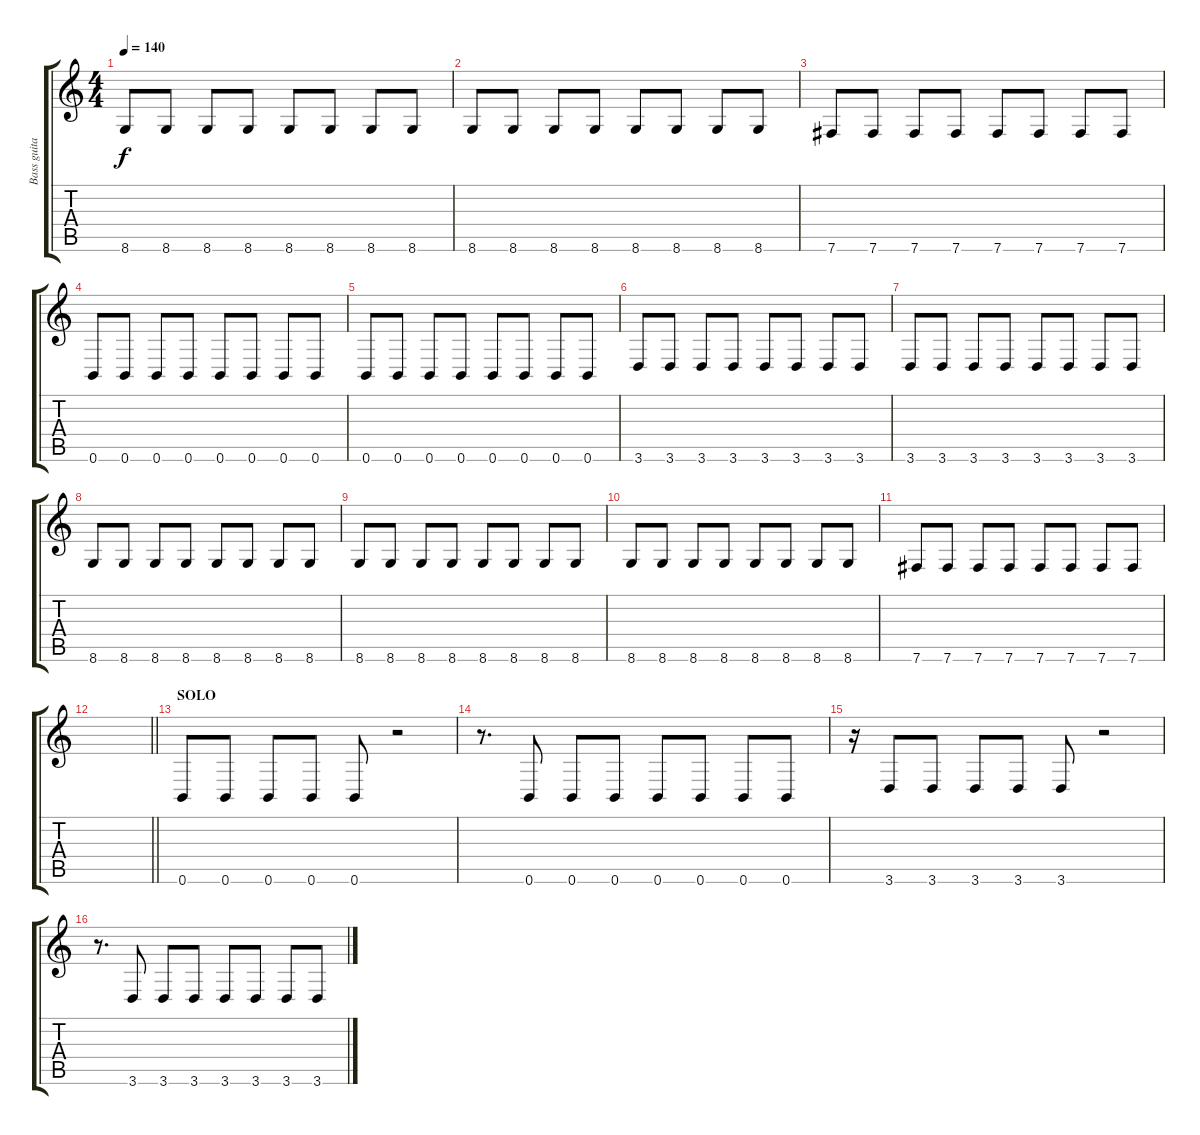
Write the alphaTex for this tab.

\track ("Bass guitar" "Bass guita") {instrument electricbasspick}
\staff {score tabs}
\tuning (Db4 Ab3 E3 B2 Gb2 B1) {hide}
\ts (4 4)
\tempo 140
\clef g2
\ks c
8.6.8{dy f} 8.6.8 8.6.8 8.6.8 8.6.8 8.6.8 8.6.8 8.6.8 |
8.6.8 8.6.8 8.6.8 8.6.8 8.6.8 8.6.8 8.6.8 8.6.8 |
7.6.8 7.6.8 7.6.8 7.6.8 7.6.8 7.6.8 7.6.8 7.6.8 |
0.6.8 0.6.8 0.6.8 0.6.8 0.6.8 0.6.8 0.6.8 0.6.8 |
0.6.8 0.6.8 0.6.8 0.6.8 0.6.8 0.6.8 0.6.8 0.6.8 |
3.6.8 3.6.8 3.6.8 3.6.8 3.6.8 3.6.8 3.6.8 3.6.8 |
3.6.8 3.6.8 3.6.8 3.6.8 3.6.8 3.6.8 3.6.8 3.6.8 |
8.6.8 8.6.8 8.6.8 8.6.8 8.6.8 8.6.8 8.6.8 8.6.8 |
8.6.8 8.6.8 8.6.8 8.6.8 8.6.8 8.6.8 8.6.8 8.6.8 |
8.6.8 8.6.8 8.6.8 8.6.8 8.6.8 8.6.8 8.6.8 8.6.8 |
7.6.8 7.6.8 7.6.8 7.6.8 7.6.8 7.6.8 7.6.8 7.6.8 |
\barLineRight lightlight
|
\section ("" "SOLO")
0.6.8 0.6.8 0.6.8 0.6.8 0.6.8 r.2 |
r.8{d} 0.6.8 0.6.8 0.6.8 0.6.8 0.6.8 0.6.8 0.6.8 |
r.16 3.6.8 3.6.8 3.6.8 3.6.8 3.6.8 r.2 |
r.8{d} 3.6.8 3.6.8 3.6.8 3.6.8 3.6.8 3.6.8 3.6.8
